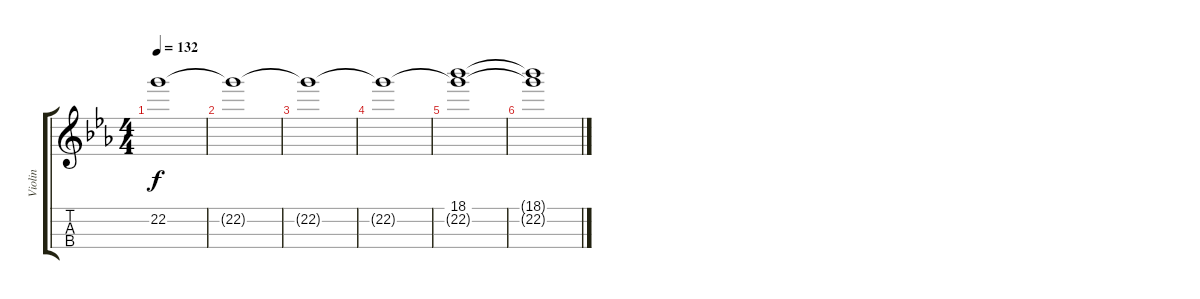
\track ("Violin" "Violin") {instrument violin}
\staff {score tabs}
\tuning (E5 A4 Bb3 G3) {hide}
\ts (4 4)
\tempo 132
\clef g2
\ks eb
22.2{t}.1{dy f} |
22.2{t}.1 |
22.2{t}.1 |
22.2{t}.1 |
(18.1 22.2{t}).1 |
(18.1{t} 22.2{t}).1
